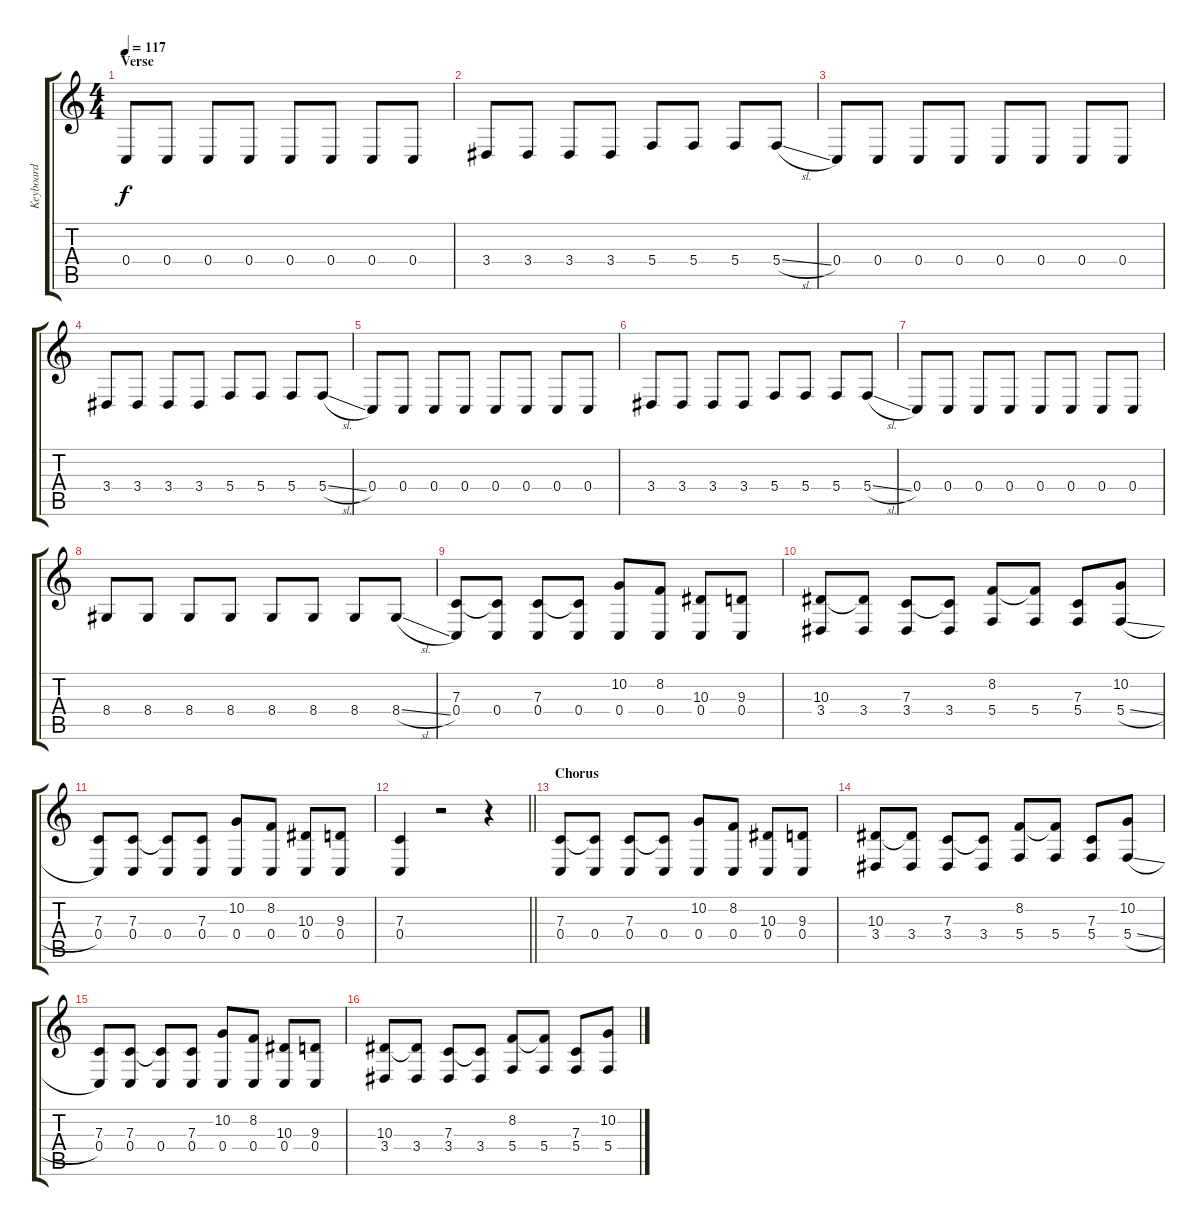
\track ("Keyboard" "Keyboard") {instrument lead2sawtooth}
\staff {score tabs}
\tuning (D4 A3 F3 C3 G2 C2) {hide}
\ts (4 4)
\section ("" "Verse")
\tempo 117
\clef g2
\ks c
0.4.8{dy f} 0.4.8 0.4.8 0.4.8 0.4.8 0.4.8 0.4.8 0.4.8 |
3.4.8 3.4.8 3.4.8 3.4.8 5.4.8 5.4.8 5.4.8 5.4{sl}.8 |
0.4.8 0.4.8 0.4.8 0.4.8 0.4.8 0.4.8 0.4.8 0.4.8 |
3.4.8 3.4.8 3.4.8 3.4.8 5.4.8 5.4.8 5.4.8 5.4{sl}.8 |
0.4.8 0.4.8 0.4.8 0.4.8 0.4.8 0.4.8 0.4.8 0.4.8 |
3.4.8 3.4.8 3.4.8 3.4.8 5.4.8 5.4.8 5.4.8 5.4{sl}.8 |
0.4.8 0.4.8 0.4.8 0.4.8 0.4.8 0.4.8 0.4.8 0.4.8 |
8.4.8 8.4.8 8.4.8 8.4.8 8.4.8 8.4.8 8.4.8 8.4{sl}.8 |
(7.3 0.4).8 (7.3{t} 0.4).8 (7.3 0.4).8 (7.3{t} 0.4).8 (10.2 0.4).8 (8.2 0.4).8 (10.3 0.4).8 (9.3 0.4).8 |
(10.3 3.4).8 (10.3{t} 3.4).8 (7.3 3.4).8 (7.3{t} 3.4).8 (8.2 5.4).8 (8.2{t} 5.4).8 (7.3 5.4).8 (10.2 5.4{sl}).8 |
(7.3 0.4).8 (7.3 0.4).8 (7.3{t} 0.4).8 (7.3 0.4).8 (10.2 0.4).8 (8.2 0.4).8 (10.3 0.4).8 (9.3 0.4).8 |
\barLineRight lightlight
(7.3 0.4).4 r.2 r.4 |
\section ("" "Chorus")
(7.3 0.4).8 (7.3{t} 0.4).8 (7.3 0.4).8 (7.3{t} 0.4).8 (10.2 0.4).8 (8.2 0.4).8 (10.3 0.4).8 (9.3 0.4).8 |
(10.3 3.4).8 (10.3{t} 3.4).8 (7.3 3.4).8 (7.3{t} 3.4).8 (8.2 5.4).8 (8.2{t} 5.4).8 (7.3 5.4).8 (10.2 5.4{sl}).8 |
(7.3 0.4).8 (7.3 0.4).8 (7.3{t} 0.4).8 (7.3 0.4).8 (10.2 0.4).8 (8.2 0.4).8 (10.3 0.4).8 (9.3 0.4).8 |
(10.3 3.4).8 (10.3{t} 3.4).8 (7.3 3.4).8 (7.3{t} 3.4).8 (8.2 5.4).8 (8.2{t} 5.4).8 (7.3 5.4).8 (10.2 5.4{sl}).8
